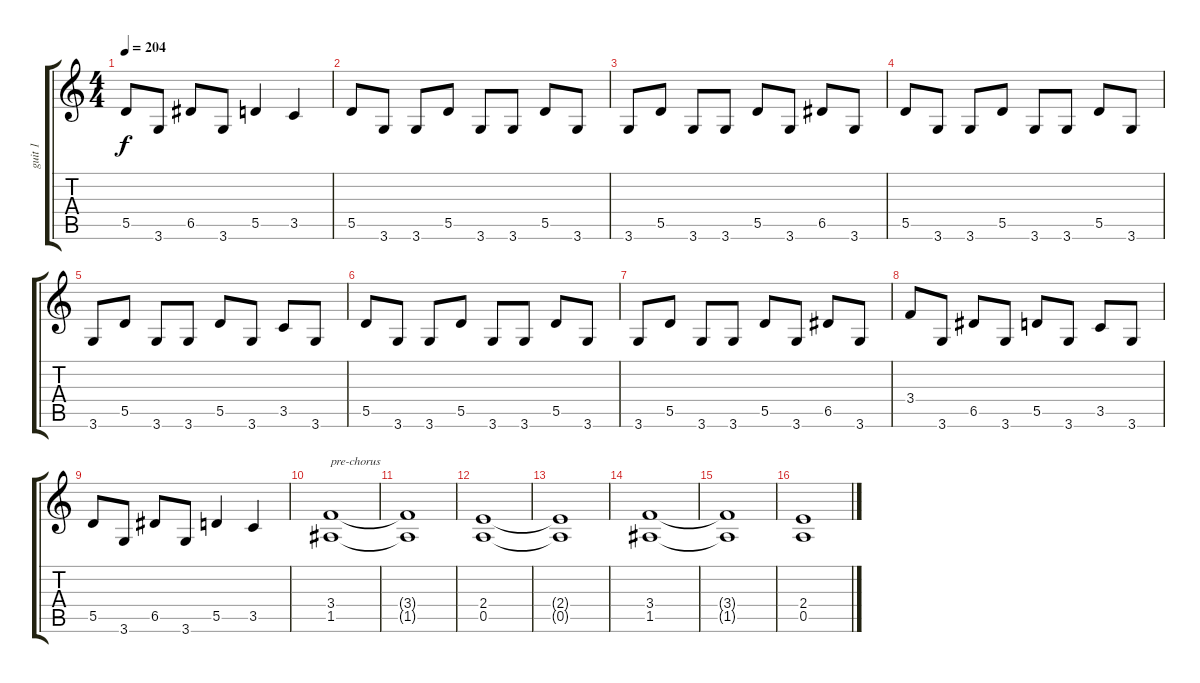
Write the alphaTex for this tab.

\track ("guit 1" "guit 1") {instrument distortionguitar}
\staff {score tabs}
\tuning (E4 B3 G3 D3 A2 E2) {hide}
\ts (4 4)
\tempo 204
\clef g2
\ks c
5.5.8{dy f} 3.6.8 6.5.8 3.6.8 5.5.4 3.5.4 |
5.5.8 3.6.8 3.6.8 5.5.8 3.6.8 3.6.8 5.5.8 3.6.8 |
3.6.8 5.5.8 3.6.8 3.6.8 5.5.8 3.6.8 6.5.8 3.6.8 |
5.5.8 3.6.8 3.6.8 5.5.8 3.6.8 3.6.8 5.5.8 3.6.8 |
3.6.8 5.5.8 3.6.8 3.6.8 5.5.8 3.6.8 3.5.8 3.6.8 |
5.5.8 3.6.8 3.6.8 5.5.8 3.6.8 3.6.8 5.5.8 3.6.8 |
3.6.8 5.5.8 3.6.8 3.6.8 5.5.8 3.6.8 6.5.8 3.6.8 |
3.4.8 3.6.8 6.5.8 3.6.8 5.5.8 3.6.8 3.5.8 3.6.8 |
5.5.8 3.6.8 6.5.8 3.6.8 5.5.4 3.5.4 |
(3.4 1.5).1{txt "pre-chorus"} |
(3.4{t} 1.5{t}).1 |
(2.4 0.5).1 |
(2.4{t} 0.5{t}).1 |
(3.4 1.5).1 |
(3.4{t} 1.5{t}).1 |
(2.4 0.5).1
